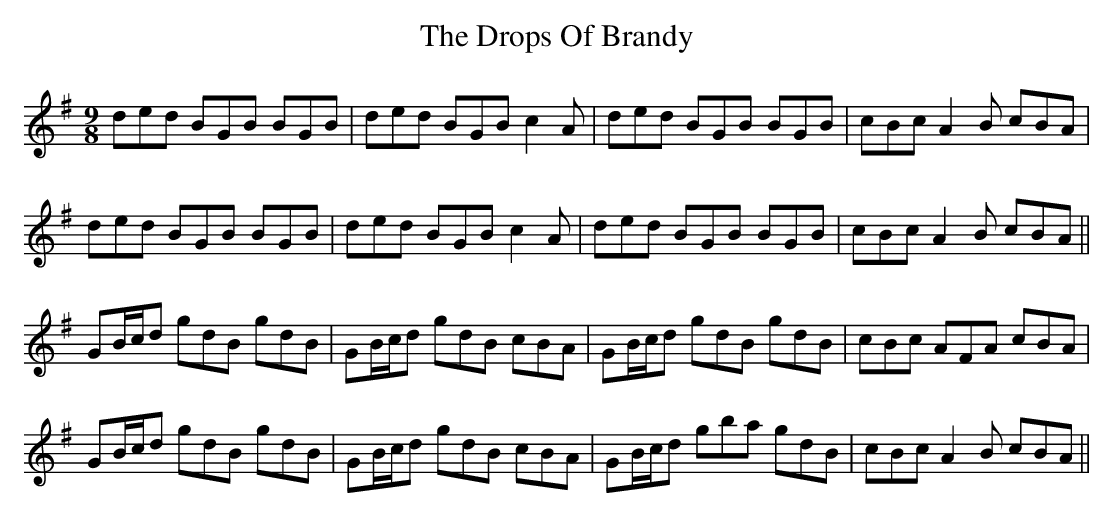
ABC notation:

X:1
T: The Drops Of Brandy
M: 9/8
L: 1/8
K: Gmaj
ded BGB BGB|ded BGB c2A|ded BGB BGB|cBc A2 B cBA|
ded BGB BGB|ded BGB c2A|ded BGB BGB|cBc A2 B cBA||
GB/c/d gdB gdB|GB/c/d gdB cBA|GB/c/d gdB gdB|cBc AFA cBA|
GB/c/d gdB gdB|GB/c/d gdB cBA|GB/c/d gba gdB|cBc A2 B cBA||
